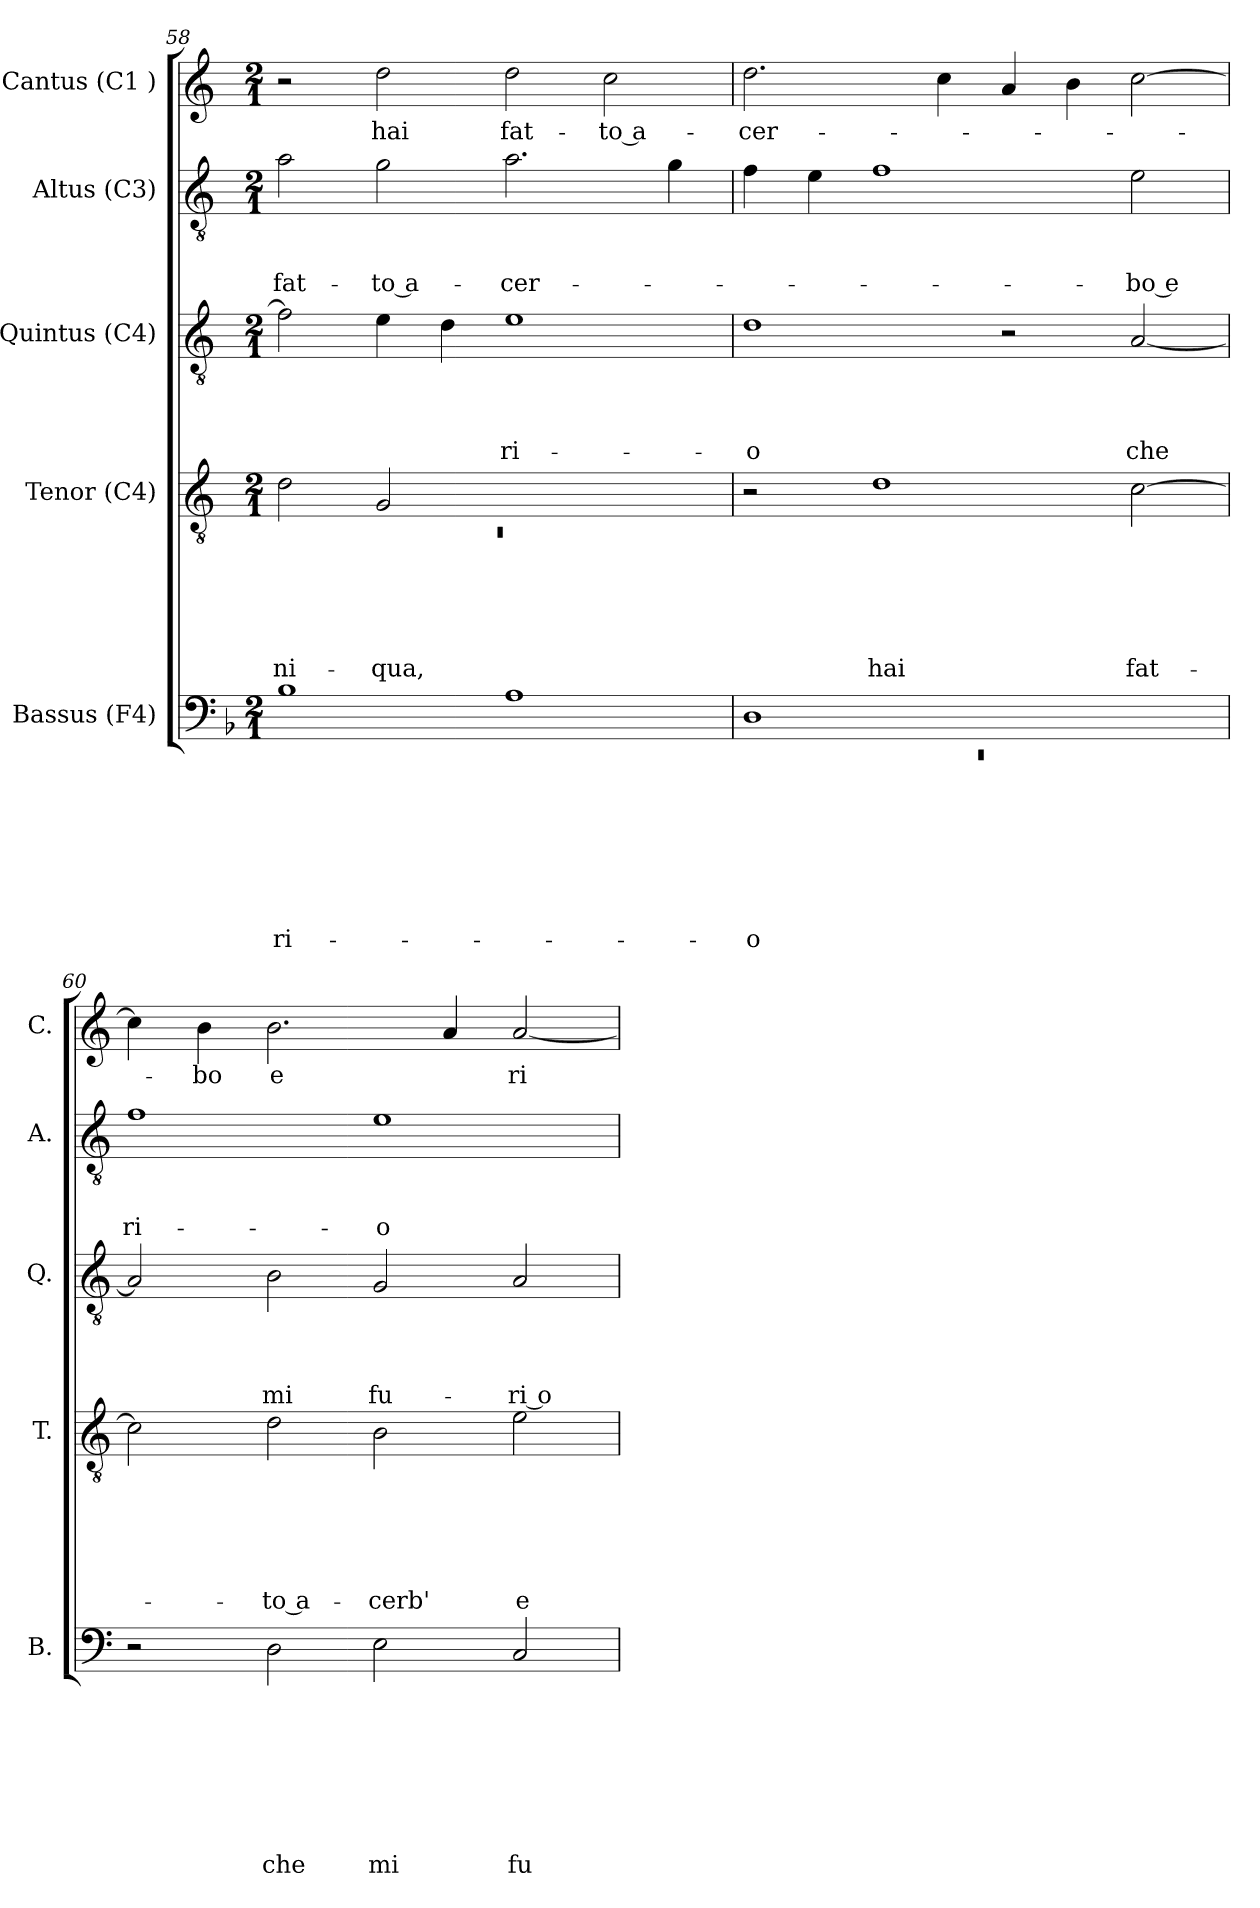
**kern	**text	**text	**text	**text	**text	**text	**text	**text	**kern	**text	**text	**text	**text	**text	**text	**kern	**text	**text	**text	**text	**kern	**text	**text	**text	**kern	**text
*part5	*part5	*part5	*part5	*part5	*part5	*part5	*part5	*part5	*part4	*part4	*part4	*part4	*part4	*part4	*part4	*part3	*part3	*part3	*part3	*part3	*part2	*part2	*part2	*part2	*part1	*part1
*staff5	*staff5	*staff5	*staff5	*staff5	*staff5	*staff5	*staff5	*staff5	*staff4	*staff4	*staff4	*staff4	*staff4	*staff4	*staff4	*staff3	*staff3	*staff3	*staff3	*staff3	*staff2	*staff2	*staff2	*staff2	*staff1	*staff1
*I"Bassus (F4)	*	*	*	*	*	*	*	*	*I"Tenor (C4)	*	*	*	*	*	*	*I"Quintus (C4)	*	*	*	*	*I"Altus (C3)	*	*	*	*I"Cantus (C1 )	*
*I'B.	*	*	*	*	*	*	*	*	*I'T.	*	*	*	*	*	*	*I'Q.	*	*	*	*	*I'A.	*	*	*	*I'C.	*
*clefF4	*	*	*	*	*	*	*	*	*clefGv2	*	*	*	*	*	*	*clefGv2	*	*	*	*	*clefGv2	*	*	*	*clefG2	*
*k[b-]	*	*	*	*	*	*	*	*	*k[]	*	*	*	*	*	*	*k[]	*	*	*	*	*k[]	*	*	*	*k[]	*
*F:	*	*	*	*	*	*	*	*	*C:	*	*	*	*	*	*	*C:	*	*	*	*	*C:	*	*	*	*C:	*
*M2/1	*	*	*	*	*	*	*	*	*M2/1	*	*	*	*	*	*	*M2/1	*	*	*	*	*M2/1	*	*	*	*M2/1	*
=58	=58	=58	=58	=58	=58	=58	=58	=58	=58	=58	=58	=58	=58	=58	=58	=58	=58	=58	=58	=58	=58	=58	=58	=58	=58	=58
*	*	*	*	*	*	*	*	*	*^	*	*	*	*	*	*	*	*	*	*	*	*	*	*	*	*	*
!	!	!	!	!	!	!	!	!LO:LY:b	!	!LO:N:vis=1	!	!	!	!	!	!LO:LY:b	!	!	!	!	!	!	!	!	!LO:LY:b	!	!
1B-	.	.	.	.	.	.	.	ri-	2d\	0rC	.	.	.	.	.	-ni-	2f\]	.	.	.	.	2a\	.	.	fat-	2r	.
!	!	!	!	!	!	!	!	!	!	!	!	!	!	!	!	!LO:LY:b	!	!	!	!	!	!	!	!	!LO:LY:b:rj	!	!LO:LY:b
.	.	.	.	.	.	.	.	.	2G/	.	.	.	.	.	.	-qua,	4e\	.	.	.	.	2g\	.	.	-to a-	2dd\	hai
.	.	.	.	.	.	.	.	.	.	.	.	.	.	.	.	.	4d\	.	.	.	.	.	.	.	.	.	.
!	!	!	!	!	!	!	!	!	!	!	!	!	!	!	!	!	!	!	!	!	!LO:LY:b	!	!	!	!LO:LY:b	!	!LO:LY:b
1A	.	.	.	.	.	.	.	.	1ryy	.	.	.	.	.	.	.	1e	.	.	.	ri-	2.a\	.	.	-cer-	2dd\	fat-
!	!	!	!	!	!	!	!	!	!	!	!	!	!	!	!	!	!	!	!	!	!	!	!	!	!	!	!LO:LY:b:rj
.	.	.	.	.	.	.	.	.	.	.	.	.	.	.	.	.	.	.	.	.	.	.	.	.	.	2cc\	-to a-
.	.	.	.	.	.	.	.	.	.	.	.	.	.	.	.	.	.	.	.	.	.	4g\	.	.	.	.	.
*	*	*	*	*	*	*	*	*	*v	*v	*	*	*	*	*	*	*	*	*	*	*	*	*	*	*	*	*
!!LO:LB:g=z
=59	=59	=59	=59	=59	=59	=59	=59	=59	=59	=59	=59	=59	=59	=59	=59	=59	=59	=59	=59	=59	=59	=59	=59	=59	=59	=59
*k[]	*	*	*	*	*	*	*	*	*	*	*	*	*	*	*	*	*	*	*	*	*	*	*	*	*	*
*C:	*	*	*	*	*	*	*	*	*	*	*	*	*	*	*	*	*	*	*	*	*	*	*	*	*	*
*^	*	*	*	*	*	*	*	*	*	*	*	*	*	*	*	*	*	*	*	*	*	*	*	*	*	*
!	!LO:N:vis=1	!	!	!	!	!	!	!	!LO:LY:b:rj	!	!	!	!	!	!	!	!	!	!	!	!LO:LY:b:rj	!	!	!	!	!	!LO:LY:b
1D	0rEE	.	.	.	.	.	.	.	-o	2r	.	.	.	.	.	.	1d	.	.	.	-o	4f\	.	.	.	2.dd\	-cer-
.	.	.	.	.	.	.	.	.	.	.	.	.	.	.	.	.	.	.	.	.	.	4e\	.	.	.	.	.
!	!	!	!	!	!	!	!	!	!	!	!	!	!	!	!	!LO:LY:b	!	!	!	!	!	!	!	!	!	!	!
.	.	.	.	.	.	.	.	.	.	1d	.	.	.	.	.	hai	.	.	.	.	.	1f	.	.	.	.	.
.	.	.	.	.	.	.	.	.	.	.	.	.	.	.	.	.	.	.	.	.	.	.	.	.	.	4cc\	.
1ryy	.	.	.	.	.	.	.	.	.	.	.	.	.	.	.	.	2r	.	.	.	.	.	.	.	.	4a/	.
.	.	.	.	.	.	.	.	.	.	.	.	.	.	.	.	.	.	.	.	.	.	.	.	.	.	4b\	.
!	!	!	!	!	!	!	!	!	!	!	!	!	!	!	!	!LO:LY:b	!	!	!	!	!LO:LY:b	!	!	!	!LO:LY:b:rj	!	!
.	.	.	.	.	.	.	.	.	.	[>2c\	.	.	.	.	.	fat-	[<2A/	.	.	.	che	2e\	.	.	-bo e	[>2cc\	.
*v	*v	*	*	*	*	*	*	*	*	*	*	*	*	*	*	*	*	*	*	*	*	*	*	*	*	*	*
=60	=60	=60	=60	=60	=60	=60	=60	=60	=60	=60	=60	=60	=60	=60	=60	=60	=60	=60	=60	=60	=60	=60	=60	=60	=60	=60
!	!	!	!	!	!	!	!	!	!	!	!	!	!	!	!	!	!	!	!	!	!	!	!	!LO:LY:b	!	!
2r	.	.	.	.	.	.	.	.	2c\]	.	.	.	.	.	.	2A/]	.	.	.	.	1f	.	.	ri-	4cc\]	.
!	!	!	!	!	!	!	!	!	!	!	!	!	!	!	!	!	!	!	!	!	!	!	!	!	!	!LO:LY:b
.	.	.	.	.	.	.	.	.	.	.	.	.	.	.	.	.	.	.	.	.	.	.	.	.	4b\	-bo
!	!	!	!	!	!	!	!	!LO:LY:b	!	!	!	!	!	!	!LO:LY:b:rj	!	!	!	!	!LO:LY:b	!	!	!	!	!	!LO:LY:b:rj
2D\	.	.	.	.	.	.	.	che	2d\	.	.	.	.	.	-to a-	2B\	.	.	.	mi	.	.	.	.	2.b\	e
!	!	!	!	!	!	!	!	!LO:LY:b	!	!	!	!	!	!	!LO:LY:b	!	!	!	!	!LO:LY:b	!	!	!	!LO:LY:b:rj	!	!
2E\	.	.	.	.	.	.	.	mi	2B\	.	.	.	.	.	-cerb'	2G/	.	.	.	fu-	1e	.	.	-o	.	.
.	.	.	.	.	.	.	.	.	.	.	.	.	.	.	.	.	.	.	.	.	.	.	.	.	4a/	.
!	!	!	!	!	!	!	!	!LO:LY:b	!	!	!	!	!	!	!LO:LY:b	!	!	!	!	!LO:LY:b:rj	!	!	!	!	!	!LO:LY:b
2C/	.	.	.	.	.	.	.	fu-	2e\	.	.	.	.	.	e	2A/	.	.	.	-ri o-	.	.	.	.	[<2a/	ri-
=	=	=	=	=	=	=	=	=	=	=	=	=	=	=	=	=	=	=	=	=	=	=	=	=	=	=
*-	*-	*-	*-	*-	*-	*-	*-	*-	*-	*-	*-	*-	*-	*-	*-	*-	*-	*-	*-	*-	*-	*-	*-	*-	*-	*-
